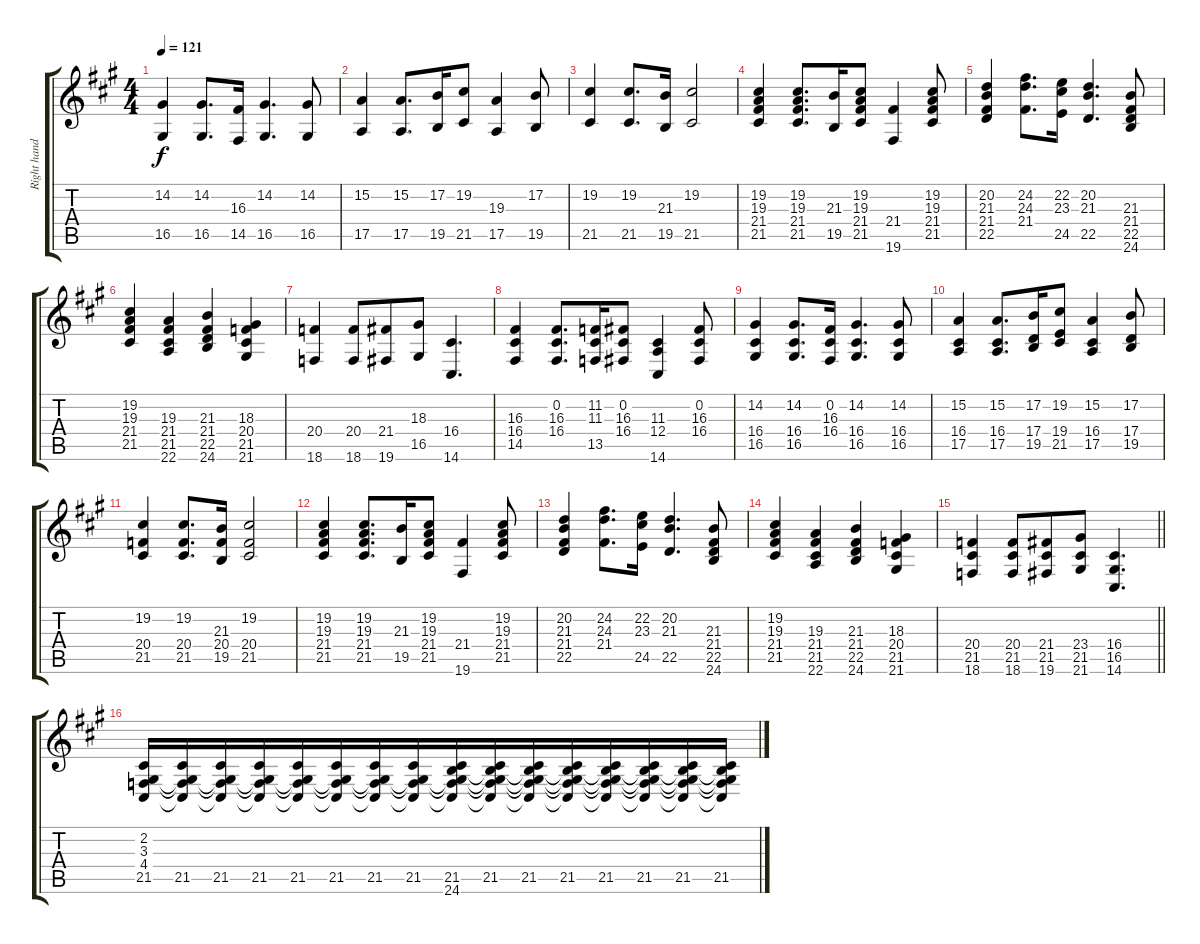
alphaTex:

\track ("Right hand" "Right hand") {instrument acousticgrandpiano}
\staff {score tabs}
\tuning (C-1 Gb3 D3 A2 E2 B1) {hide}
\ts (4 4)
\tempo 121
\clef g2
\ks f#minor
(14.2 16.5).4{dy f} (14.2 16.5).8{d} (16.3 14.5).16 (14.2 16.5).4{d} (14.2 16.5).8 |
(15.2 17.5).4 (15.2 17.5).8{d} (17.2 19.5).16{beam merge} (19.2 21.5).8 (19.3 17.5).4 (17.2 19.5).8 |
(19.2 21.5).4 (19.2 21.5).8{d} (21.3 19.5).16 (19.2 21.5).2 |
(19.2 19.3 21.4 21.5).4 (19.2 19.3 21.4 21.5).8{d} (21.3 19.5).16{beam merge} (19.2 19.3 21.4 21.5).8 (21.4 19.6).4 (19.2 19.3 21.4 21.5).8 |
(20.2 21.3 21.4 22.5).4 (24.2 24.3 21.4).8{d} (22.2 23.3 24.5).16 (20.2 21.3 22.5).4{d} (21.3 21.4 22.5 24.6).8 |
(19.2 19.3 21.4 21.5).4 (19.3 21.4 21.5 22.6).4 (21.3 21.4 22.5 24.6).4 (18.3 20.4 21.5 21.6).4 |
(20.4 18.6).4 (20.4 18.6).8 (21.4 19.6).8{beam merge} (18.3 16.5).8 (16.4 14.6).4{d} |
(16.3 16.4 14.5).4 (0.2 16.3 16.4).8{d} (11.2 11.3 13.5).16{beam merge} (0.2 16.3 16.4).8 (11.3 12.4 14.6).4 (0.2 16.3 16.4).8 |
(14.2 16.4 16.5).4 (14.2 16.4 16.5).8{d} (0.2 16.3 16.4).16 (14.2 16.4 16.5).4{d} (14.2 16.4 16.5).8 |
(15.2 16.4 17.5).4 (15.2 16.4 17.5).8{d} (17.2 17.4 19.5).16{beam merge} (19.2 19.4 21.5).8 (15.2 16.4 17.5).4 (17.2 17.4 19.5).8 |
(19.2 20.4 21.5).4 (19.2 20.4 21.5).8{d} (21.3 20.4 19.5).16 (19.2 20.4 21.5).2 |
(19.2 19.3 21.4 21.5).4 (19.2 19.3 21.4 21.5).8{d} (21.3 19.5).16{beam merge} (19.2 19.3 21.4 21.5).8 (21.4 19.6).4 (19.2 19.3 21.4 21.5).8 |
(20.2 21.3 21.4 22.5).4 (24.2 24.3 21.4).8{d} (22.2 23.3 24.5).16 (20.2 21.3 22.5).4{d} (21.3 21.4 22.5 24.6).8 |
(19.2 19.3 21.4 21.5).4 (19.3 21.4 21.5 22.6).4 (21.3 21.4 22.5 24.6).4 (18.3 20.4 21.5 21.6).4 |
\barLineRight lightlight
(20.4 21.5 18.6).4 (20.4 21.5 18.6).8 (21.4 21.5 19.6).8{beam merge} (23.4 21.5 21.6).8 (16.4 16.5 14.6).4{d} |
(2.2 3.3 4.4 21.5).16 (2.2{t} 3.3{t} 4.4{t} 21.5).16 (2.2{t} 3.3{t} 4.4{t} 21.5).16 (2.2{t} 3.3{t} 4.4{t} 21.5).16{beam merge} (2.2{t} 3.3{t} 4.4{t} 21.5).16 (2.2{t} 3.3{t} 4.4{t} 21.5).16 (2.2{t} 3.3{t} 4.4{t} 21.5).16 (2.2{t} 3.3{t} 4.4{t} 21.5).16{beam merge} (2.2{t} 3.3{t} 4.4{t} 21.5 24.6).16 (2.2{t} 3.3{t} 4.4{t} 21.5 24.6{t}).16 (2.2{t} 3.3{t} 4.4{t} 21.5 24.6{t}).16 (2.2{t} 3.3{t} 4.4{t} 21.5 24.6{t}).16{beam merge} (2.2{t} 3.3{t} 4.4{t} 21.5 24.6{t}).16 (2.2{t} 3.3{t} 4.4{t} 21.5 24.6{t}).16 (2.2{t} 3.3{t} 4.4{t} 21.5 24.6{t}).16 (2.2{t} 3.3{t} 4.4{t} 21.5 24.6{t}).16
